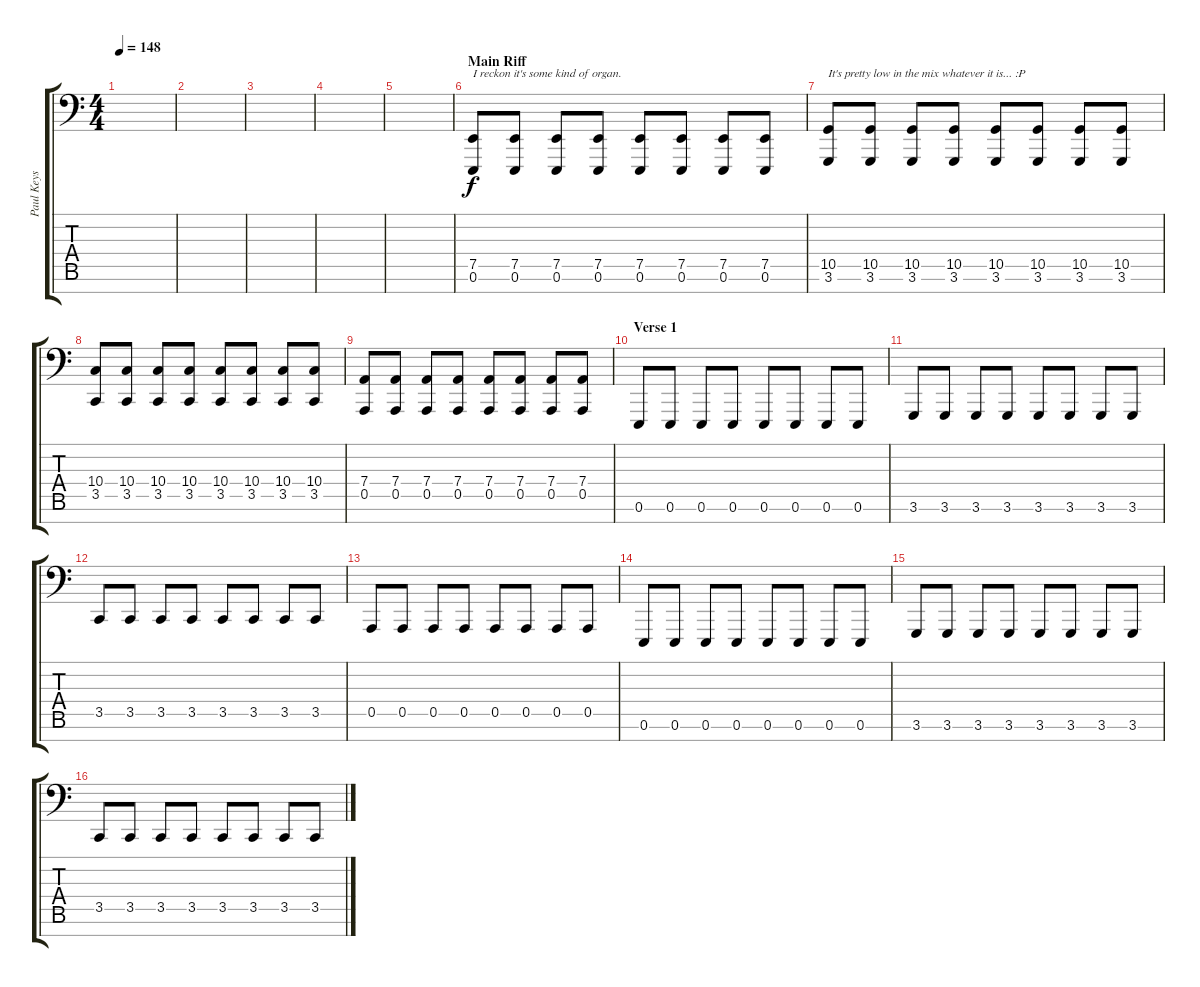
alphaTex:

\track ("Paul Keys" "Paul Keys") {instrument drawbarorgan}
\staff {score tabs}
\tuning (E3 B2 G2 D2 A1 E1 B0) {hide}
\ts (4 4)
\tempo 148
\clef f4
\ks c
|
|
|
|
|
\section ("" "Main Riff")
(7.5 0.6).8{txt "I reckon it's some kind of organ. "} (7.5 0.6).8 (7.5 0.6).8 (7.5 0.6).8 (7.5 0.6).8 (7.5 0.6).8 (7.5 0.6).8 (7.5 0.6).8 |
(10.5 3.6).8{txt "It's pretty low in the mix whatever it is... :P"} (10.5 3.6).8 (10.5 3.6).8 (10.5 3.6).8 (10.5 3.6).8 (10.5 3.6).8 (10.5 3.6).8 (10.5 3.6).8 |
(10.4 3.5).8 (10.4 3.5).8 (10.4 3.5).8 (10.4 3.5).8 (10.4 3.5).8 (10.4 3.5).8 (10.4 3.5).8 (10.4 3.5).8 |
(7.4 0.5).8 (7.4 0.5).8 (7.4 0.5).8 (7.4 0.5).8 (7.4 0.5).8 (7.4 0.5).8 (7.4 0.5).8 (7.4 0.5).8 |
\section ("" "Verse 1")
0.6.8 0.6.8 0.6.8 0.6.8 0.6.8 0.6.8 0.6.8 0.6.8 |
3.6.8 3.6.8 3.6.8 3.6.8 3.6.8 3.6.8 3.6.8 3.6.8 |
3.5.8 3.5.8 3.5.8 3.5.8 3.5.8 3.5.8 3.5.8 3.5.8 |
0.5.8 0.5.8 0.5.8 0.5.8 0.5.8 0.5.8 0.5.8 0.5.8 |
0.6.8 0.6.8 0.6.8 0.6.8 0.6.8 0.6.8 0.6.8 0.6.8 |
3.6.8 3.6.8 3.6.8 3.6.8 3.6.8 3.6.8 3.6.8 3.6.8 |
3.5.8 3.5.8 3.5.8 3.5.8 3.5.8 3.5.8 3.5.8 3.5.8
